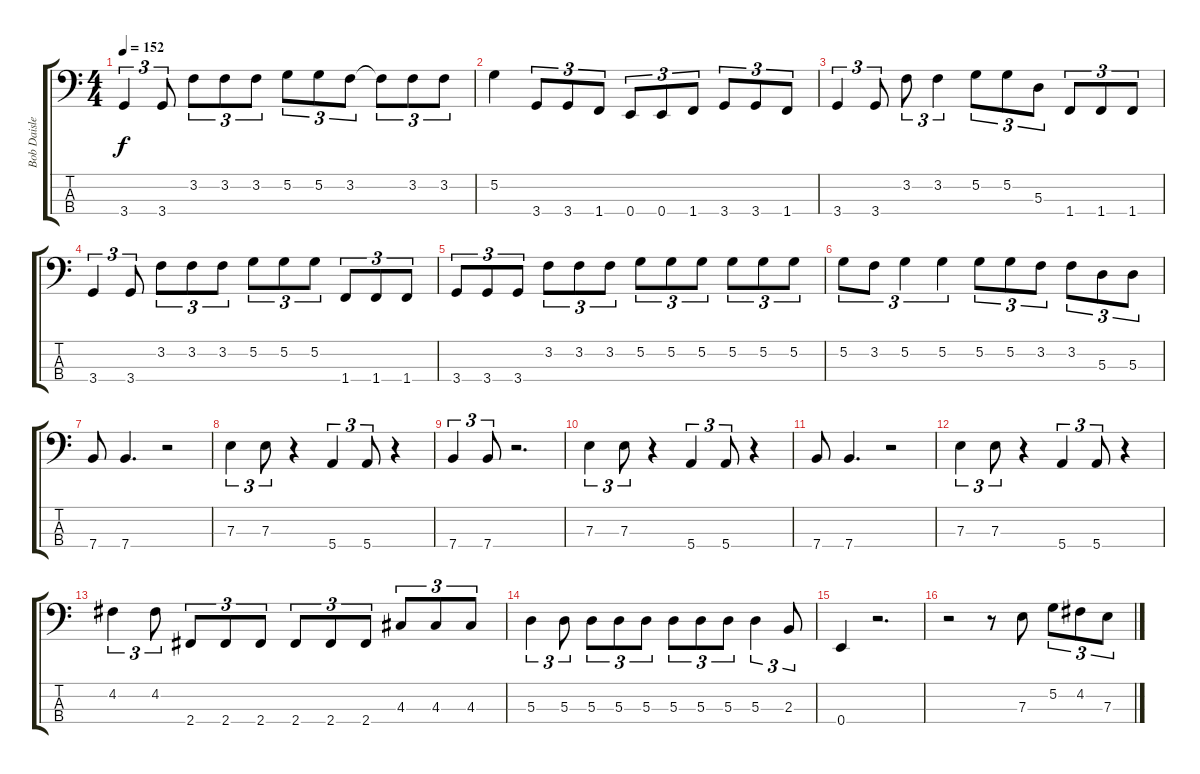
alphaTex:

\track ("Bob Daisley" "Bob Daisle") {instrument electricbassfinger}
\staff {score tabs}
\tuning (G2 D2 A1 E1) {hide}
\ts (4 4)
\tempo 152
\clef f4
\ks c
3.4.4{tu (3 2) dy f} 3.4.8{tu (3 2)} 3.2.8{tu (3 2)} 3.2.8{tu (3 2)} 3.2.8{tu (3 2)} 5.2.8{tu (3 2)} 5.2.8{tu (3 2)} 3.2.8{tu (3 2)} 3.2{t}.8{tu (3 2)} 3.2.8{tu (3 2)} 3.2.8{tu (3 2)} |
5.2.4 3.4.8{tu (3 2)} 3.4.8{tu (3 2)} 1.4.8{tu (3 2)} 0.4.8{tu (3 2)} 0.4.8{tu (3 2)} 1.4.8{tu (3 2)} 3.4.8{tu (3 2)} 3.4.8{tu (3 2)} 1.4.8{tu (3 2)} |
3.4.4{tu (3 2)} 3.4.8{tu (3 2)} 3.2.8{tu (3 2)} 3.2.4{tu (3 2)} 5.2.8{tu (3 2)} 5.2.8{tu (3 2)} 5.3.8{tu (3 2)} 1.4.8{tu (3 2)} 1.4.8{tu (3 2)} 1.4.8{tu (3 2)} |
3.4.4{tu (3 2)} 3.4.8{tu (3 2)} 3.2.8{tu (3 2)} 3.2.8{tu (3 2)} 3.2.8{tu (3 2)} 5.2.8{tu (3 2)} 5.2.8{tu (3 2)} 5.2.8{tu (3 2)} 1.4.8{tu (3 2)} 1.4.8{tu (3 2)} 1.4.8{tu (3 2)} |
3.4.8{tu (3 2)} 3.4.8{tu (3 2)} 3.4.8{tu (3 2)} 3.2.8{tu (3 2)} 3.2.8{tu (3 2)} 3.2.8{tu (3 2)} 5.2.8{tu (3 2)} 5.2.8{tu (3 2)} 5.2.8{tu (3 2)} 5.2.8{tu (3 2)} 5.2.8{tu (3 2)} 5.2.8{tu (3 2)} |
5.2.8{tu (3 2)} 3.2.8{tu (3 2)} 5.2.4{tu (3 2)} 5.2.4{tu (3 2)} 5.2.8{tu (3 2)} 5.2.8{tu (3 2)} 3.2.8{tu (3 2)} 3.2.8{tu (3 2)} 5.3.8{tu (3 2)} 5.3.8{tu (3 2)} |
7.4.8 7.4.4{d} r.2 |
7.3.4{tu (3 2)} 7.3.8{tu (3 2)} r.4 5.4.4{tu (3 2)} 5.4.8{tu (3 2)} r.4 |
7.4.4{tu (3 2)} 7.4.8{tu (3 2)} r.2{d} |
7.3.4{tu (3 2)} 7.3.8{tu (3 2)} r.4 5.4.4{tu (3 2)} 5.4.8{tu (3 2)} r.4 |
7.4.8 7.4.4{d} r.2 |
7.3.4{tu (3 2)} 7.3.8{tu (3 2)} r.4 5.4.4{tu (3 2)} 5.4.8{tu (3 2)} r.4 |
4.2.4{tu (3 2)} 4.2.8{tu (3 2)} 2.4.8{tu (3 2)} 2.4.8{tu (3 2)} 2.4.8{tu (3 2)} 2.4.8{tu (3 2)} 2.4.8{tu (3 2)} 2.4.8{tu (3 2)} 4.3.8{tu (3 2)} 4.3.8{tu (3 2)} 4.3.8{tu (3 2)} |
5.3.4{tu (3 2)} 5.3.8{tu (3 2)} 5.3.8{tu (3 2)} 5.3.8{tu (3 2)} 5.3.8{tu (3 2)} 5.3.8{tu (3 2)} 5.3.8{tu (3 2)} 5.3.8{tu (3 2)} 5.3.4{tu (3 2)} 2.3.8{tu (3 2)} |
0.4.4 r.2{d} |
r.2 r.8 7.3.8 5.2.8{tu (3 2)} 4.2.8{tu (3 2)} 7.3.8{tu (3 2)}
